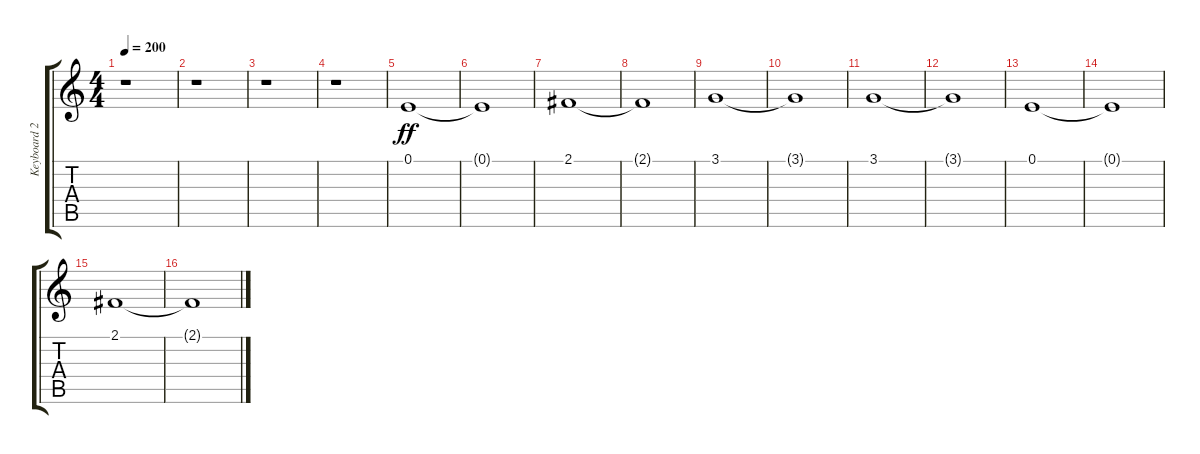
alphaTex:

\track ("Keyboard 2" "Keyboard 2") {instrument stringensemble1}
\staff {score tabs}
\tuning (E4 B3 G3 D3 A2 E2) {hide}
\ts (4 4)
\tempo 200
\clef g2
\ks c
r.1{dy f} |
r.1 |
r.1 |
r.1 |
0.1.1{dy ff} |
0.1{t}.1 |
2.1.1 |
2.1{t}.1 |
3.1.1 |
3.1{t}.1 |
3.1.1 |
3.1{t}.1 |
0.1.1 |
0.1{t}.1 |
2.1.1 |
2.1{t}.1
